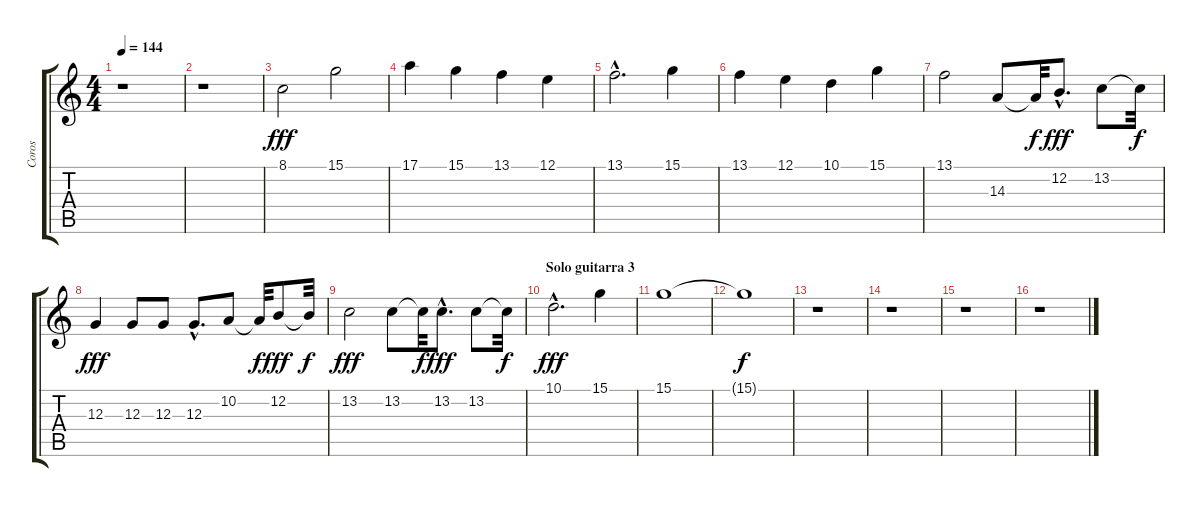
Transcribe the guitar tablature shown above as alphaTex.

\track ("Coros" "Coros") {instrument viola}
\staff {score tabs}
\tuning (E4 B3 G3 D3 A2 E2) {hide}
\ts (4 4)
\tempo 144
\clef g2
\ks c
r.1{dy fff} |
r.1 |
8.1.2 15.1.2 |
17.1.4 15.1.4 13.1.4 12.1.4 |
13.1{hac}.2{d} 15.1.4 |
13.1.4 12.1.4 10.1.4 15.1.4 |
13.1.2 14.3.8 14.3{t}.32{dy f} 12.2{hac}.8{d dy fff} 13.2.8 13.2{t}.32{dy f} |
12.3.4{dy fff} 12.3.8 12.3.8 12.3{hac}.8{d} 10.2.8 10.2{t}.32{dy f} 12.2.8{dy fff} 12.2{t}.32{dy f} |
13.2.2{dy fff} 13.2.8 13.2{t}.32{dy f} 13.2{hac}.8{d dy fff} 13.2.8 13.2{t}.32{dy f} |
\section ("" "Solo guitarra 3")
10.1{hac}.2{d dy fff} 15.1.4 |
15.1.1 |
15.1{t}.1{dy f} |
r.1 |
r.1 |
r.1 |
r.1
